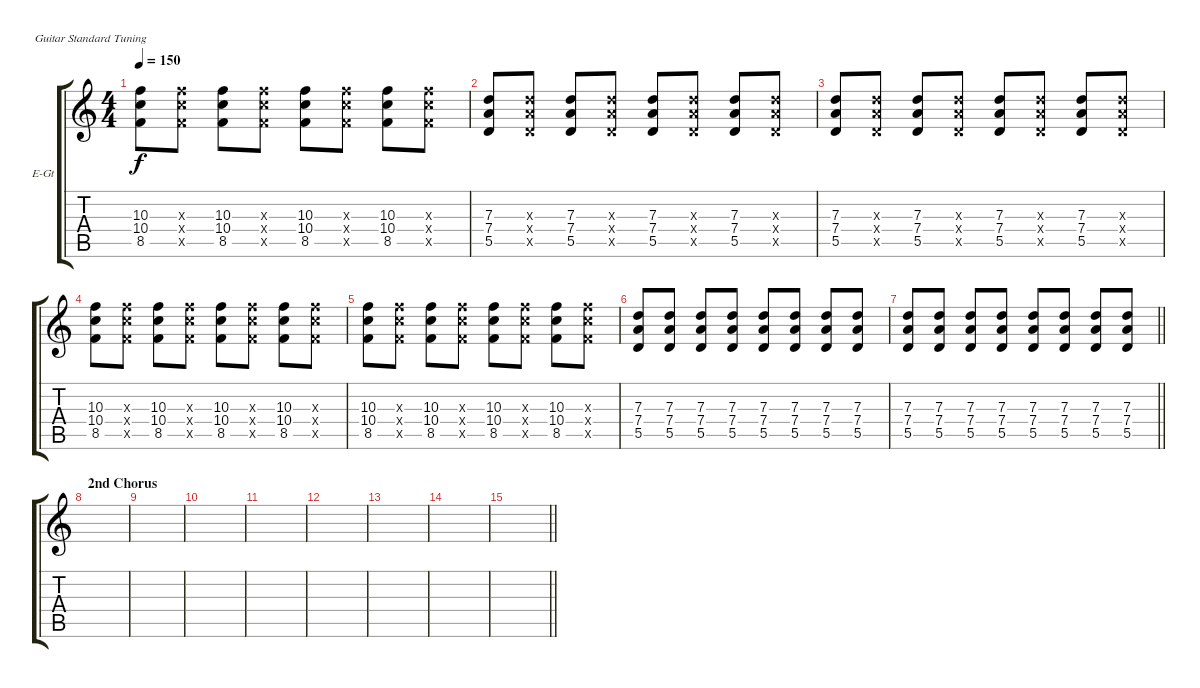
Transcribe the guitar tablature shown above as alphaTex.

\bracketExtendMode groupsimilarinstruments
\firstSystemTrackNameOrientation horizontal
\otherSystemsTrackNameOrientation horizontal
\track ("Alex Turner Clean" "E-Gt") {instrument electricguitarclean}
\staff {score tabs}
\tuning (E4 B3 G3 D3 A2 E2)
\ts (4 4)
\tempo 150
\clef g2
\scale
0.333333
\ks c
(10.3 10.4 8.5).8{dy f} (10.3{x} 10.4{x} 8.5{x}).8 (10.3 10.4 8.5).8 (10.3{x} 10.4{x} 8.5{x}).8 (10.3 10.4 8.5).8 (10.3{x} 10.4{x} 8.5{x}).8 (10.3 10.4 8.5).8 (10.3{x} 10.4{x} 8.5{x}).8 |
\scale
0.333333 (7.3 7.4 5.5).8 (7.3{x} 7.4{x} 5.5{x}).8 (7.3 7.4 5.5).8 (7.3{x} 7.4{x} 5.5{x}).8 (7.3 7.4 5.5).8 (7.3{x} 7.4{x} 5.5{x}).8 (7.3 7.4 5.5).8 (7.3{x} 7.4{x} 5.5{x}).8 |
\scale
0.333333 (7.3 7.4 5.5).8 (7.3{x} 7.4{x} 5.5{x}).8 (7.3 7.4 5.5).8 (7.3{x} 7.4{x} 5.5{x}).8 (7.3 7.4 5.5).8 (7.3{x} 7.4{x} 5.5{x}).8 (7.3 7.4 5.5).8 (7.3{x} 7.4{x} 5.5{x}).8 |
\scale
0.333333 (10.3 10.4 8.5).8 (10.3{x} 10.4{x} 8.5{x}).8 (10.3 10.4 8.5).8 (10.3{x} 10.4{x} 8.5{x}).8 (10.3 10.4 8.5).8 (10.3{x} 10.4{x} 8.5{x}).8 (10.3 10.4 8.5).8 (10.3{x} 10.4{x} 8.5{x}).8 |
\scale
0.333333 (10.3 10.4 8.5).8 (10.3{x} 10.4{x} 8.5{x}).8 (10.3 10.4 8.5).8 (10.3{x} 10.4{x} 8.5{x}).8 (10.3 10.4 8.5).8 (10.3{x} 10.4{x} 8.5{x}).8 (10.3 10.4 8.5).8 (10.3{x} 10.4{x} 8.5{x}).8 |
\scale
0.333333 (7.3 7.4 5.5).8 (7.3 7.4 5.5).8 (7.3 7.4 5.5).8 (7.3 7.4 5.5).8 (7.3 7.4 5.5).8 (7.3 7.4 5.5).8 (7.3 7.4 5.5).8 (7.3 7.4 5.5).8 |
\scale
0.333333
\barLineRight lightlight
(7.3 7.4 5.5).8 (7.3 7.4 5.5).8 (7.3 7.4 5.5).8 (7.3 7.4 5.5).8 (7.3 7.4 5.5).8 (7.3 7.4 5.5).8 (7.3 7.4 5.5).8 (7.3 7.4 5.5).8 |
\section ("" "2nd Chorus")
\scale
0.333333 |
\scale
0.333333 |
\scale
0.333333 |
\scale
0.333333 |
\scale
0.333333 |
\scale
0.333333 |
\scale
0.333333 |
\scale
0.333333
\barLineRight lightlight
|
\scale
0.333333
